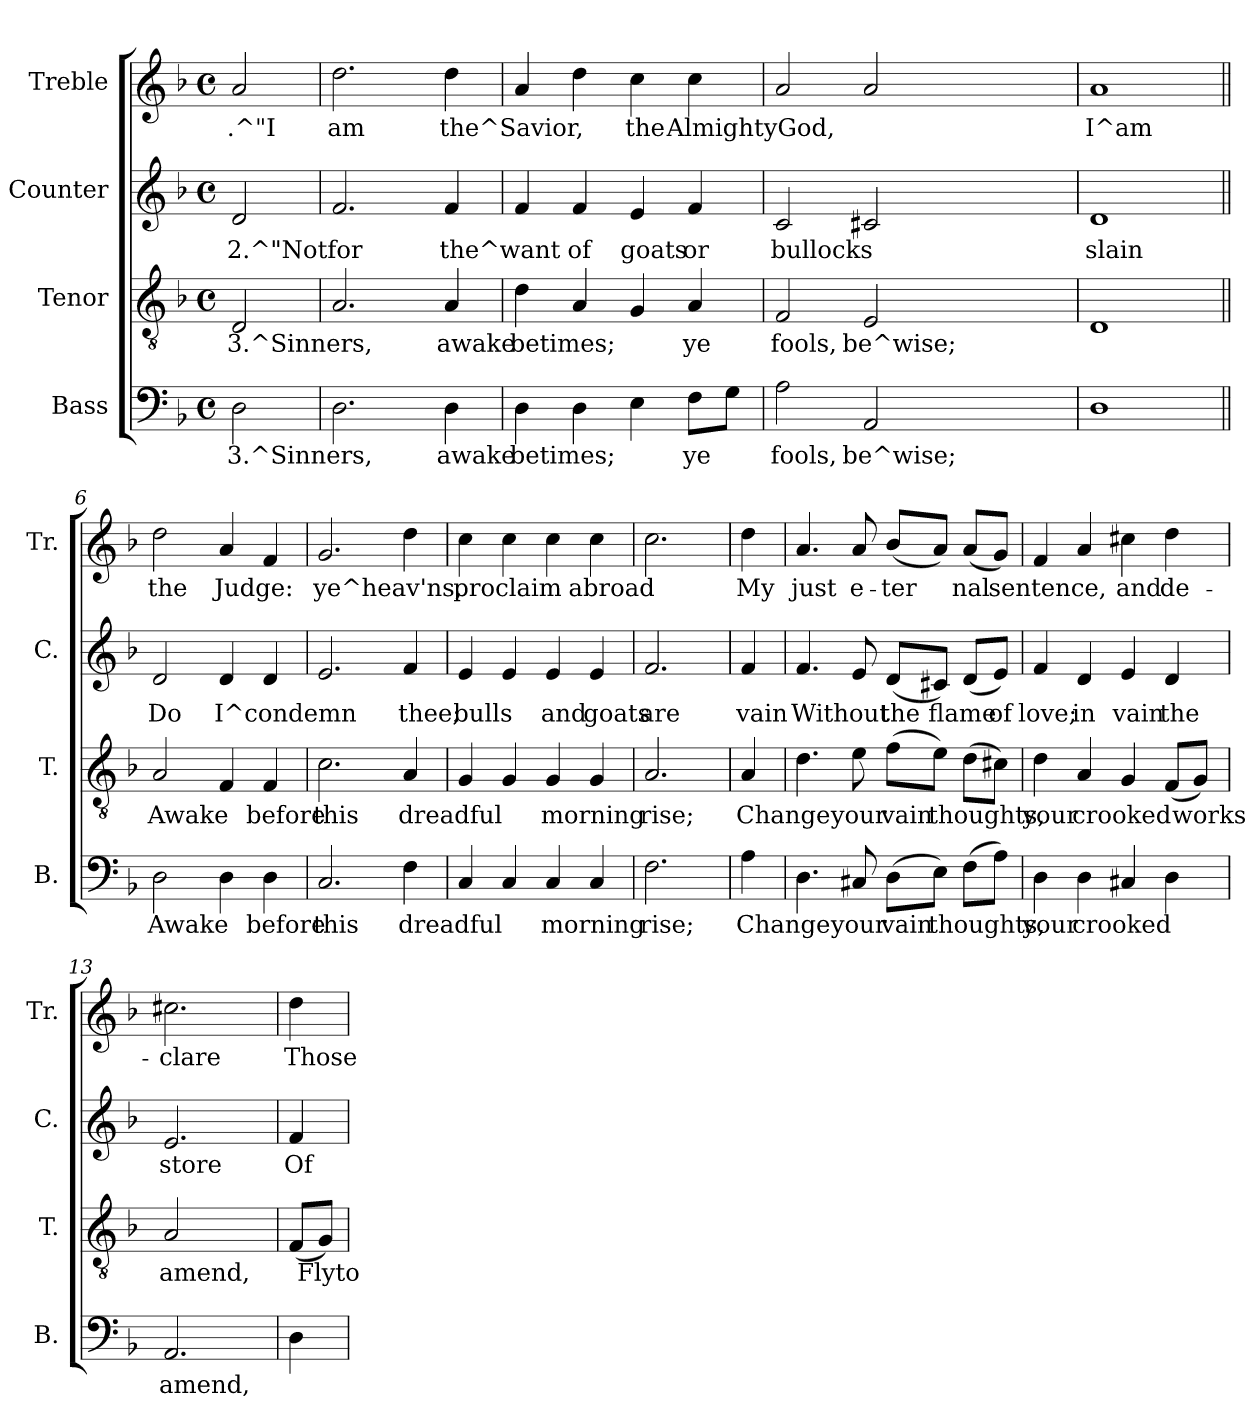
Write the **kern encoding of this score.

**kern	**text	**kern	**text	**kern	**text	**kern	**text
*part4	*part4	*part3	*part3	*part2	*part2	*part1	*part1
*staff4	*staff4	*staff3	*staff3	*staff2	*staff2	*staff1	*staff1
*I"Bass	*	*I"Tenor	*	*I"Counter	*	*I"Treble	*
*I'B.	*	*I'T.	*	*I'C.	*	*I'Tr.	*
!!LO:PB:g=z
*stria5	*	*stria5	*	*stria5	*	*stria5	*
*clefF4	*	*clefGv2	*	*clefG2	*	*clefG2	*
*k[b-]	*	*k[b-]	*	*k[b-]	*	*k[b-]	*
*F:	*	*F:	*	*F:	*	*F:	*
*M4/4	*	*M4/4	*	*M4/4	*	*M4/4	*
*met(c)	*	*met(c)	*	*met(c)	*	*met(c)	*
=1	=1	=1	=1	=1	=1	=1	=1
!	!LO:LY:a:rj	!	!LO:LY:b:rj	!	!LO:LY:b:rj	!	!LO:LY:b:rj
2D\	3.^Sinners,	2D/	3.^Sinners,	2d/	2.^"Not	2a</	.^"I
=2	=2	=2	=2	=2	=2	=2	=2
!	!LO:LY:a:rj	!	!LO:LY:b:rj	!	!LO:LY:b:rj	!	!LO:LY:b:rj
2.D\	.	2.A/	.	2.f/	for	2.dd\	am
!	!LO:LY:a:rj	!	!LO:LY:b:rj	!	!LO:LY:b:rj	!	!LO:LY:b:rj
4D\	awake	4A/	awake	4f/	the^want	4dd\	the^Savior,
=3	=3	=3	=3	=3	=3	=3	=3
!	!LO:LY:a:rj	!	!LO:LY:b:rj	!	!LO:LY:b:rj	!	!LO:LY:b:rj
4D\	betimes;	4d\	betimes;	4f/	.	4a/	.
!	!LO:LY:a:rj	!	!LO:LY:b:rj	!	!LO:LY:b:rj	!	!LO:LY:b:rj
4D\	.	4A/	.	4f/	of	4dd\	.
!	!LO:LY:a:rj	!	!LO:LY:b:rj	!	!LO:LY:b:rj	!	!LO:LY:b:rj
4E\	.	4G/	.	4e/	goats	4cc\	the
!	!LO:LY:a:rj	!	!LO:LY:b:rj	!	!LO:LY:b:rj	!	!LO:LY:b:rj
8F\L	ye	4A/	ye	4f/	or	4cc\	AlmightyGod,
!	!LO:LY:a:rj	!	!	!	!	!	!
8G\J	.	.	.	.	.	.	.
=4	=4	=4	=4	=4	=4	=4	=4
!	!LO:LY:a:rj	!	!LO:LY:b:rj	!	!LO:LY:b:rj	!	!LO:LY:b:rj
2A\	fools,	2F/	fools,	2c/	bullocks	2a/	.
!	!LO:LY:a:rj	!	!LO:LY:b:rj	!	!LO:LY:b:rj	!	!LO:LY:b:rj
2AA/	be^wise;	2E/	be^wise;	2c#X/	.	2a>/	.
=5	=5	=5	=5	=5	=5	=5	=5
!	!LO:LY:a:rj	!	!LO:LY:b:rj	!	!LO:LY:b:rj	!	!LO:LY:b:rj
1D	.	1D	.	1d	slain	1a	I^am
=6||	=6||	=6||	=6||	=6||	=6||	=6||	=6||
!	!LO:LY:a:rj	!	!LO:LY:b:rj	!	!LO:LY:b:rj	!	!LO:LY:b:rj
2D\	Awake	2A/	Awake	2d/	Do	2dd\	the
!	!LO:LY:a:rj	!	!LO:LY:b:rj	!	!LO:LY:b:rj	!	!LO:LY:b:rj
4D\	.	4F/	.	4d/	I^condemn	4a/	Judge:
!	!LO:LY:a:rj	!	!LO:LY:b:rj	!	!LO:LY:b:rj	!	!LO:LY:b:rj
4D\	before	4F/	before	4d/	.	4f/	.
=7	=7	=7	=7	=7	=7	=7	=7
!	!LO:LY:a:rj	!	!LO:LY:b:rj	!	!LO:LY:b:rj	!	!LO:LY:b:rj
2.C/	this	2.c\	this	2.e/	.	2.g/	ye^heav'ns,
!	!LO:LY:a:rj	!	!LO:LY:b:rj	!	!LO:LY:b:rj	!	!LO:LY:b:rj
4F\	dreadful	4A/	dreadful	4f/	thee;	4dd\	.
=8	=8	=8	=8	=8	=8	=8	=8
!	!LO:LY:a:rj	!	!LO:LY:b:rj	!	!LO:LY:b:rj	!	!LO:LY:b:rj
4C/	.	4G/	.	4e/	bulls	4cc\	proclaim
!	!LO:LY:a:rj	!	!LO:LY:b:rj	!	!LO:LY:b:rj	!	!LO:LY:b:rj
4C/	.	4G/	.	4e/	.	4cc\	.
!	!LO:LY:a:rj	!	!LO:LY:b:rj	!	!LO:LY:b:rj	!	!LO:LY:b:rj
4C/	morning	4G/	morning	4e/	and	4cc\	.
!	!LO:LY:a:rj	!	!LO:LY:b:rj	!	!LO:LY:b:rj	!	!LO:LY:b:rj
4C/	.	4G/	.	4e/	goats	4cc\	abroad
=9	=9	=9	=9	=9	=9	=9	=9
!	!LO:LY:a:rj	!	!LO:LY:b:rj	!	!LO:LY:b:rj	!	!LO:LY:b:rj
2.F\	rise;	2.A/	rise;	2.f/	are	2.cc\	.
=10	=10	=10	=10	=10	=10	=10	=10
!	!LO:LY:a:rj	!	!LO:LY:b:rj	!	!LO:LY:b:rj	!	!LO:LY:b:rj
4A\	Change	4A/	Change	4f/	vain	4dd\	My
=11	=11	=11	=11	=11	=11	=11	=11
!	!LO:LY:a:rj	!	!LO:LY:b:rj	!	!LO:LY:b:rj	!	!LO:LY:b:rj
4.D\	.	4.d\	.	4.f/	Without	4.a>/	just
!	!LO:LY:a:rj	!	!LO:LY:b:rj	!	!LO:LY:b:rj	!	!LO:LY:b:rj
8C#X/	your	8e\	your	8e/	.	8a/	e-
!	!LO:LY:a:rj	!	!LO:LY:b:rj	!	!LO:LY:b:rj	!	!LO:LY:b:rj
(>8D\L	vain	(>8f\L	vain	(<8d/L	the	(<8b-/L	-ter-
!	!LO:LY:a:rj	!	!LO:LY:b:rj	!	!LO:LY:b:rj	!	!LO:LY:b:rj
8E\J)	thoughts,	8e\J)	thoughts,	8c#X/J)	flame	8a/J)	--
!	!LO:LY:a:rj	!	!LO:LY:b:rj	!	!LO:LY:b:rj	!	!LO:LY:b:rj
(>8F\L	.	(>8d\L	.	(<8d/L	.	(<8a/L	-nal
!	!LO:LY:a:rj	!	!LO:LY:b:rj	!	!LO:LY:b:rj	!	!LO:LY:b:rj
8A\J)	.	8c#X\J)	.	8e/J)	of	8g/J)	sentence,
=12	=12	=12	=12	=12	=12	=12	=12
!	!LO:LY:a:rj	!	!LO:LY:b:rj	!	!LO:LY:b:rj	!	!LO:LY:b:rj
4D\	your	4d\	your	4f/	love;	4f/	.
!	!LO:LY:a:rj	!	!LO:LY:b:rj	!	!LO:LY:b:rj	!	!LO:LY:b:rj
4D\	crooked	4A/	crooked	4d/	in	4a/	.
!	!LO:LY:a:rj	!	!LO:LY:b:rj	!	!LO:LY:b:rj	!	!LO:LY:b:rj
4C#X/	.	4G/	.	4e/	vain	4cc#X\	and
!	!LO:LY:a:rj	!	!LO:LY:b:rj	!	!LO:LY:b:rj	!	!LO:LY:b:rj
4D\	.	(<8F/L	.	4d/	the	4dd\	de-
!	!	!	!LO:LY:b:rj	!	!	!	!
.	.	8G/J)	works	.	.	.	.
=13	=13	=13	=13	=13	=13	=13	=13
!	!LO:LY:a:rj	!	!LO:LY:b:rj	!	!LO:LY:b:rj	!	!LO:LY:b:rj
2.AA/	amend,	2A/	amend,	2.e/	store	2.cc#X\	-clare
.	.	4ryy	.	.	.	.	.
=14	=14	=14	=14	=14	=14	=14	=14
!	!LO:LY:a:rj	!	!LO:LY:b:rj	!	!LO:LY:b:rj	!	!LO:LY:b:rj
4D\	.	(<8F/L	.	4f/	Of	4dd\	Those
!	!	!	!LO:LY:b:rj	!	!	!	!
.	.	8G/J)	Flyto	.	.	.	.
=	=	=	=	=	=	=	=
*-	*-	*-	*-	*-	*-	*-	*-
